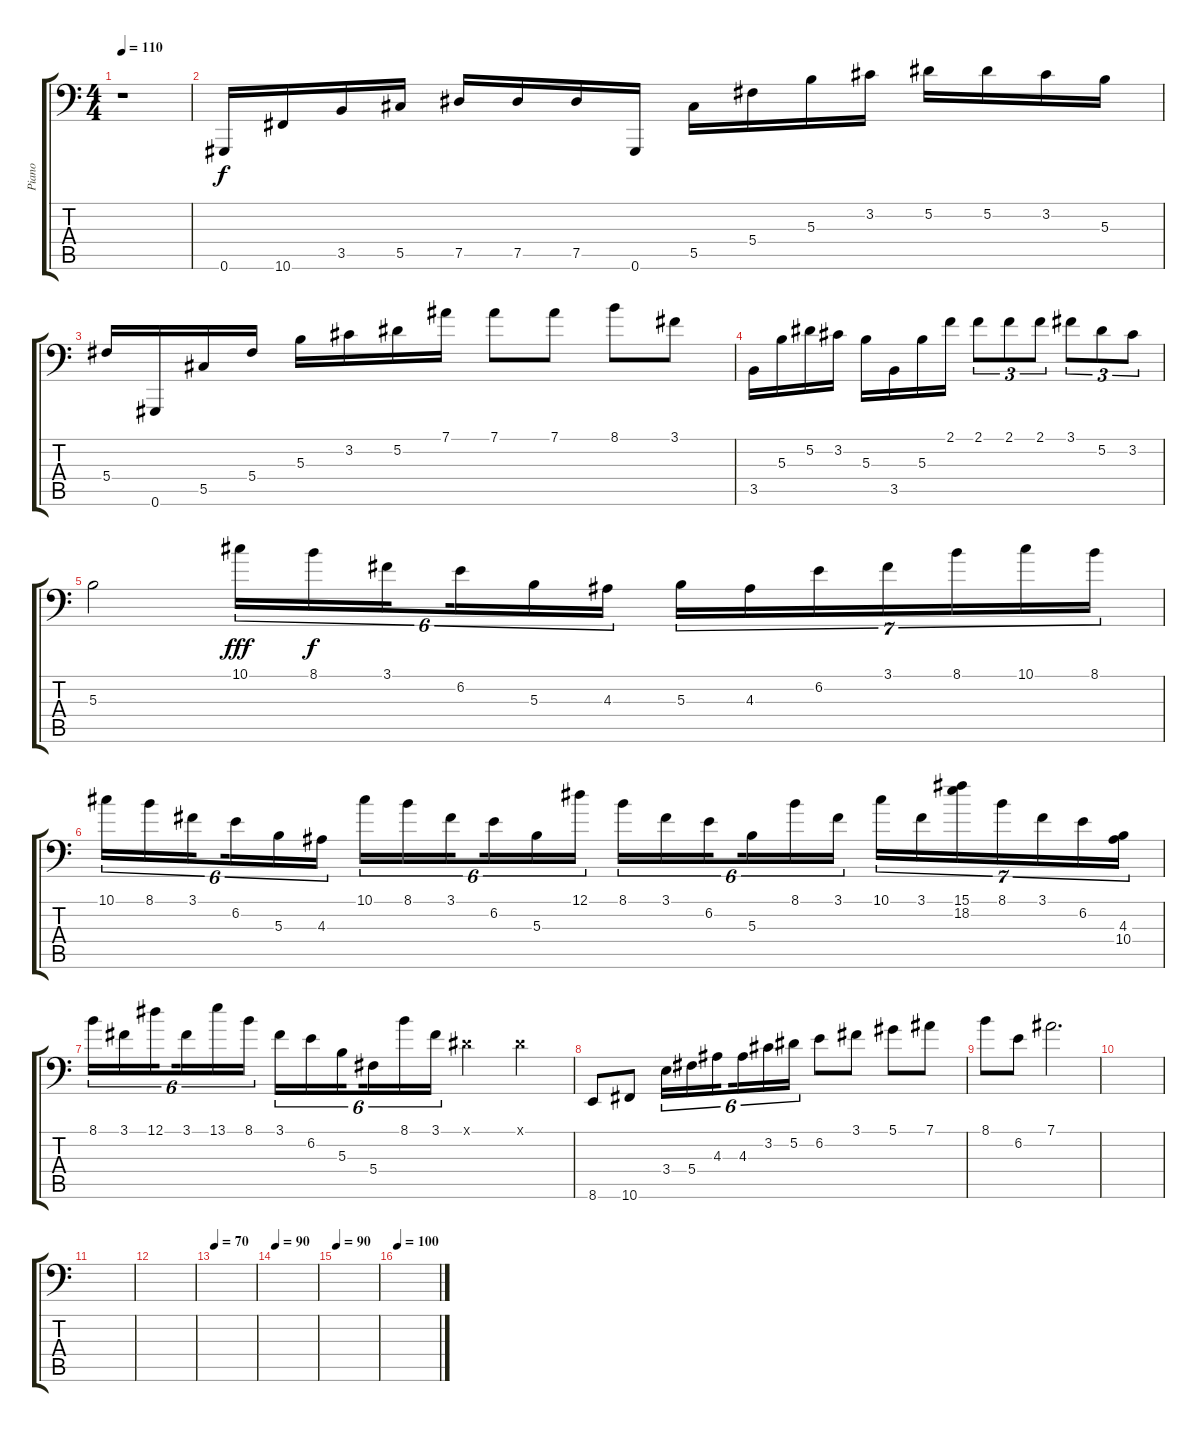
\track ("Piano" "Piano") {instrument acousticgrandpiano}
\staff {score tabs}
\tuning (Eb4 Bb3 Gb3 Db3 Ab2 Ab1) {hide}
\ts (4 4)
\tempo 110
\clef f4
\ks c
r.1{dy f instrument acousticgrandpiano} |
0.6.16 10.6.16 3.5.16 5.5.16 7.5.16 7.5.16 7.5.16 0.6.16 5.5.16 5.4.16 5.3.16 3.2.16 5.2.16 5.2.16 3.2.16 5.3.16 |
5.4.16 0.6.16 5.5.16 5.4.16 5.3.16 3.2.16 5.2.16 7.1.16 7.1.8 7.1.8 8.1.8 3.1.8 |
3.5.16 5.3.16 5.2.16 3.2.16 5.3.16 3.5.16 5.3.16 2.1.16 2.1.8{tu (3 2)} 2.1.8{tu (3 2)} 2.1.8{tu (3 2)} 3.1.8{tu (3 2)} 5.2.8{tu (3 2)} 3.2.8{tu (3 2)} |
5.3.2 10.1.16{tu (6 4) dy fff} 8.1.16{tu (6 4) dy f} 3.1.16{tu (6 4) beam splitsecondary} 6.2.16{tu (6 4)} 5.3.16{tu (6 4)} 4.3.16{tu (6 4)} 5.3.16{tu (7 4)} 4.3.16{tu (7 4)} 6.2.16{tu (7 4)} 3.1.16{tu (7 4)} 8.1.16{tu (7 4)} 10.1.16{tu (7 4)} 8.1.16{tu (7 4)} |
10.1.16{tu (6 4)} 8.1.16{tu (6 4)} 3.1.16{tu (6 4) beam splitsecondary} 6.2.16{tu (6 4)} 5.3.16{tu (6 4)} 4.3.16{tu (6 4)} 10.1.16{tu (6 4)} 8.1.16{tu (6 4)} 3.1.16{tu (6 4) beam splitsecondary} 6.2.16{tu (6 4)} 5.3.16{tu (6 4)} 12.1.16{tu (6 4)} 8.1.16{tu (6 4)} 3.1.16{tu (6 4)} 6.2.16{tu (6 4) beam splitsecondary} 5.3.16{tu (6 4)} 8.1.16{tu (6 4)} 3.1.16{tu (6 4)} 10.1.16{tu (7 4)} 3.1.16{tu (7 4)} (15.1 18.2).16{tu (7 4)} 8.1.16{tu (7 4)} 3.1.16{tu (7 4)} 6.2.16{tu (7 4)} (4.3 10.4).16{tu (7 4)} |
8.1.16{tu (6 4)} 3.1.16{tu (6 4)} 12.1.16{tu (6 4) beam splitsecondary} 3.1.16{tu (6 4)} 13.1.16{tu (6 4)} 8.1.16{tu (6 4)} 3.1.16{tu (6 4)} 6.2.16{tu (6 4)} 5.3.16{tu (6 4) beam splitsecondary} 5.4.16{tu (6 4)} 8.1.16{tu (6 4)} 3.1.16{tu (6 4)} 0.1{x}.4 0.1{x}.4 |
8.6.8 10.6.8 3.4.16{tu (6 4)} 5.4.16{tu (6 4)} 4.3.16{tu (6 4) beam splitsecondary} 4.3.16{tu (6 4)} 3.2.16{tu (6 4)} 5.2.16{tu (6 4)} 6.2.8 3.1.8 5.1.8 7.1.8 |
8.1.8 6.2.8 7.1.2{d} |
|
|
|
\tempo 70
|
\tempo 90
|
\tempo 90
|
\tempo 100
